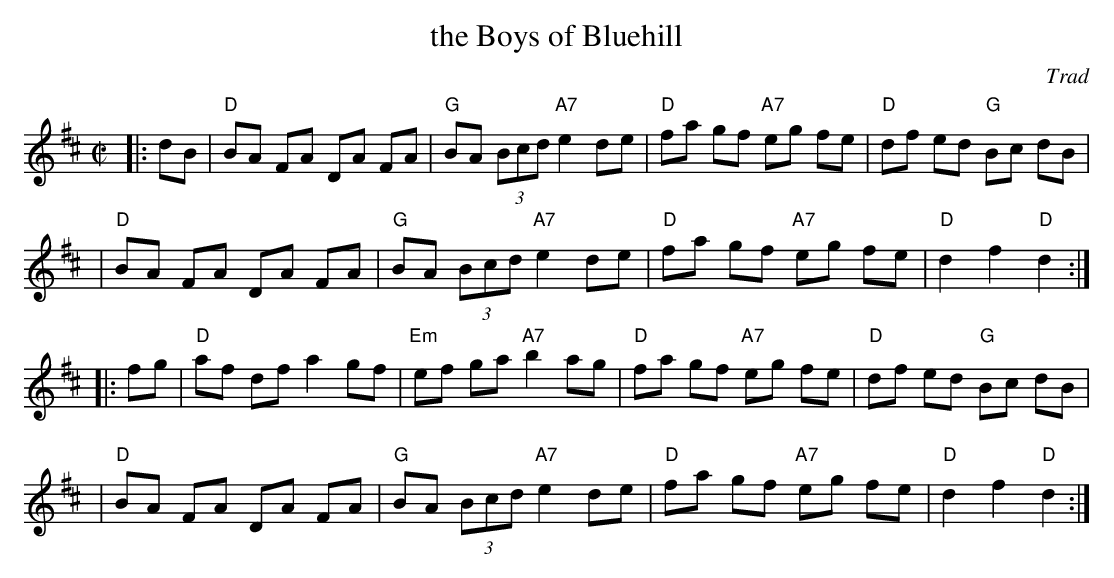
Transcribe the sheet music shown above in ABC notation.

X:1
T: the Boys of Bluehill
O: Trad
M: C|
L: 1/8
K: D
|: dB \
| "D"BA FA DA FA | "G"BA (3Bcd "A7"e2 de | "D"fa gf "A7"eg fe | "D"df ed "G"Bc dB |
| "D"BA FA DA FA | "G"BA (3Bcd "A7"e2 de | "D"fa gf "A7"eg fe | "D"d2 f2 "D"d2 :|
|: fg \
| "D"af df a2 gf |"Em"ef   ga  "A7"b2 ag | "D"fa gf "A7"eg fe | "D"df ed "G"Bc dB |
| "D"BA FA DA FA | "G"BA (3Bcd "A7"e2 de | "D"fa gf "A7"eg fe | "D"d2 f2 "D"d2 :|
